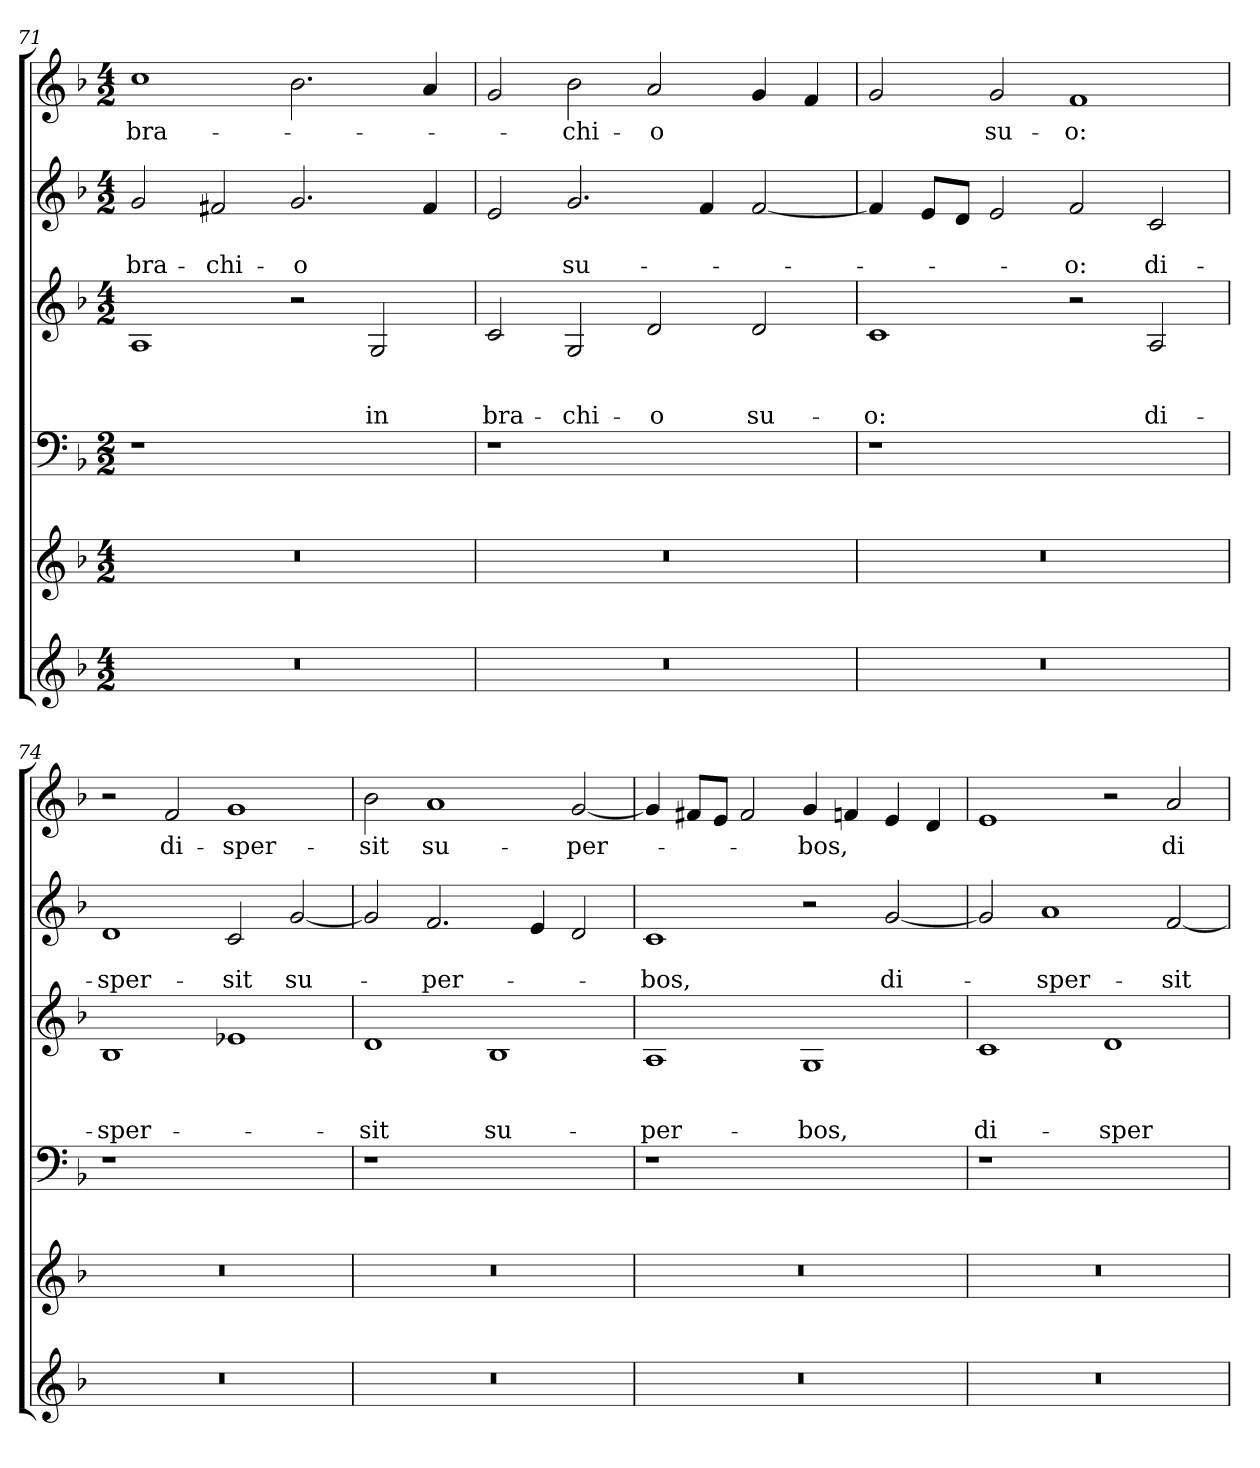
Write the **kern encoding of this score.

**kern	**kern	**kern	**kern	**text	**text	**text	**kern	**text	**text	**kern	**text
*part6	*part5	*part4	*part3	*part3	*part3	*part3	*part2	*part2	*part2	*part1	*part1
*staff6	*staff5	*staff4	*staff3	*staff3	*staff3	*staff3	*staff2	*staff2	*staff2	*staff1	*staff1
*clefG2	*clefG2	*clefF4	*clefG2	*	*	*	*clefG2	*	*	*clefG2	*
*k[b-]	*k[b-]	*k[b-]	*k[b-]	*	*	*	*k[b-]	*	*	*k[b-]	*
*F:	*F:	*F:	*F:	*	*	*	*F:	*	*	*F:	*
*M4/2	*M4/2	*M2/2	*M4/2	*	*	*	*M4/2	*	*	*M4/2	*
=71	=71	=71	=71	=71	=71	=71	=71	=71	=71	=71	=71
!	!	!	!	!	!	!	!	!	!LO:LY:b	!	!LO:LY:b
0r	0r	1r	1A	.	.	.	2g/	.	bra-	1cc	bra-
!	!	!	!	!	!	!	!	!	!LO:LY:b	!	!
.	.	.	.	.	.	.	2f#/	.	-chi-	.	.
!	!	!	!	!	!	!	!	!	!LO:LY:b:rj	!	!
.	.	1ryy	2r	.	.	.	2.g/	.	-o	2.b-\	.
!	!	!	!	!	!	!LO:LY:b	!	!	!	!	!
.	.	.	2G/	.	.	in	.	.	.	.	.
.	.	.	.	.	.	.	4f#/	.	.	4a/	.
=72	=72	=72	=72	=72	=72	=72	=72	=72	=72	=72	=72
!	!	!	!	!	!	!LO:LY:b	!	!	!	!	!
0r	0r	1r	2c/	.	.	bra-	2e/	.	.	2g/	.
!	!	!	!	!	!	!LO:LY:b	!	!	!LO:LY:b	!	!LO:LY:b
.	.	.	2G/	.	.	-chi-	2.g/	.	su-	2b-\	-chi-
!	!	!	!	!	!	!LO:LY:b	!	!	!	!	!LO:LY:b:rj
.	.	1ryy	2d/	.	.	-o	.	.	.	2a/	-o
.	.	.	.	.	.	.	4f/	.	.	.	.
!	!	!	!	!	!	!LO:LY:b	!	!	!	!	!
.	.	.	2d/	.	.	su-	[>2f/	.	.	4g/	.
.	.	.	.	.	.	.	.	.	.	4f/	.
!!LO:PB:g=z
=73	=73	=73	=73	=73	=73	=73	=73	=73	=73	=73	=73
!	!	!	!	!	!	!LO:LY:b	!	!	!	!	!
0r	0r	1r	1c	.	.	-o:	4f/]	.	.	2g/	.
.	.	.	.	.	.	.	8e/L	.	.	.	.
.	.	.	.	.	.	.	8d/J	.	.	.	.
!	!	!	!	!	!	!	!	!	!	!	!LO:LY:b
.	.	.	.	.	.	.	2e/	.	.	2g/	su-
!	!	!	!	!	!	!	!	!	!LO:LY:b	!	!LO:LY:b
.	.	1ryy	2r	.	.	.	2f/	.	-o:	1f	-o:
!	!	!	!	!	!	!LO:LY:b	!	!	!LO:LY:b	!	!
.	.	.	2A/	.	.	di-	2c/	.	di-	.	.
=74	=74	=74	=74	=74	=74	=74	=74	=74	=74	=74	=74
!	!	!	!	!	!	!LO:LY:b	!	!	!LO:LY:b	!	!
0r	0r	1r	1B-	.	.	-sper-	1d	.	-sper-	2r	.
!	!	!	!	!	!	!	!	!	!	!	!LO:LY:b
.	.	.	.	.	.	.	.	.	.	2f/	di-
!	!	!	!	!	!	!	!	!	!LO:LY:b	!	!LO:LY:b
.	.	1ryy	1e-	.	.	.	2c/	.	-sit	1g	-sper-
!	!	!	!	!	!	!	!	!	!LO:LY:b	!	!
.	.	.	.	.	.	.	[<2g/	.	su-	.	.
=75	=75	=75	=75	=75	=75	=75	=75	=75	=75	=75	=75
!	!	!	!	!	!	!LO:LY:b	!	!	!	!	!LO:LY:b
0r	0r	1r	1d	.	.	-sit	2g/]	.	.	2b-\	-sit
!	!	!	!	!	!	!	!	!	!LO:LY:b	!	!LO:LY:b
.	.	.	.	.	.	.	2.f/	.	-per-	1a	su-
!	!	!	!	!	!	!LO:LY:b	!	!	!	!	!
.	.	1ryy	1B-	.	.	su-	.	.	.	.	.
.	.	.	.	.	.	.	4e/	.	.	.	.
!	!	!	!	!	!	!	!	!	!	!	!LO:LY:b
.	.	.	.	.	.	.	2d/	.	.	[<2g/	-per-
=76	=76	=76	=76	=76	=76	=76	=76	=76	=76	=76	=76
!	!	!	!	!	!	!LO:LY:b	!	!	!LO:LY:b	!	!
0r	0r	1r	1A	.	.	-per-	1c	.	-bos,	4g/]	.
.	.	.	.	.	.	.	.	.	.	8f#/L	.
.	.	.	.	.	.	.	.	.	.	8e/J	.
.	.	.	.	.	.	.	.	.	.	2f#/	.
!	!	!	!	!	!	!LO:LY:b	!	!	!	!	!LO:LY:b
.	.	1ryy	1G	.	.	-bos,	2r	.	.	4g/	-bos,
.	.	.	.	.	.	.	.	.	.	4f/	.
!	!	!	!	!	!	!	!	!	!LO:LY:b	!	!
.	.	.	.	.	.	.	[<2g/	.	di-	4e/	.
.	.	.	.	.	.	.	.	.	.	4d/	.
=77	=77	=77	=77	=77	=77	=77	=77	=77	=77	=77	=77
!	!	!	!	!	!	!LO:LY:b	!	!	!	!	!
0r	0r	1r	1c	.	.	di-	2g/]	.	.	1e	.
!	!	!	!	!	!	!	!	!	!LO:LY:b	!	!
.	.	.	.	.	.	.	1a	.	-sper-	.	.
!	!	!	!	!	!	!LO:LY:b	!	!	!	!	!
.	.	1ryy	1d	.	.	-sper-	.	.	.	2r	.
!	!	!	!	!	!	!	!	!	!LO:LY:b	!	!LO:LY:b
.	.	.	.	.	.	.	[<2f/	.	-sit	2a/	di-
=	=	=	=	=	=	=	=	=	=	=	=
*-	*-	*-	*-	*-	*-	*-	*-	*-	*-	*-	*-
